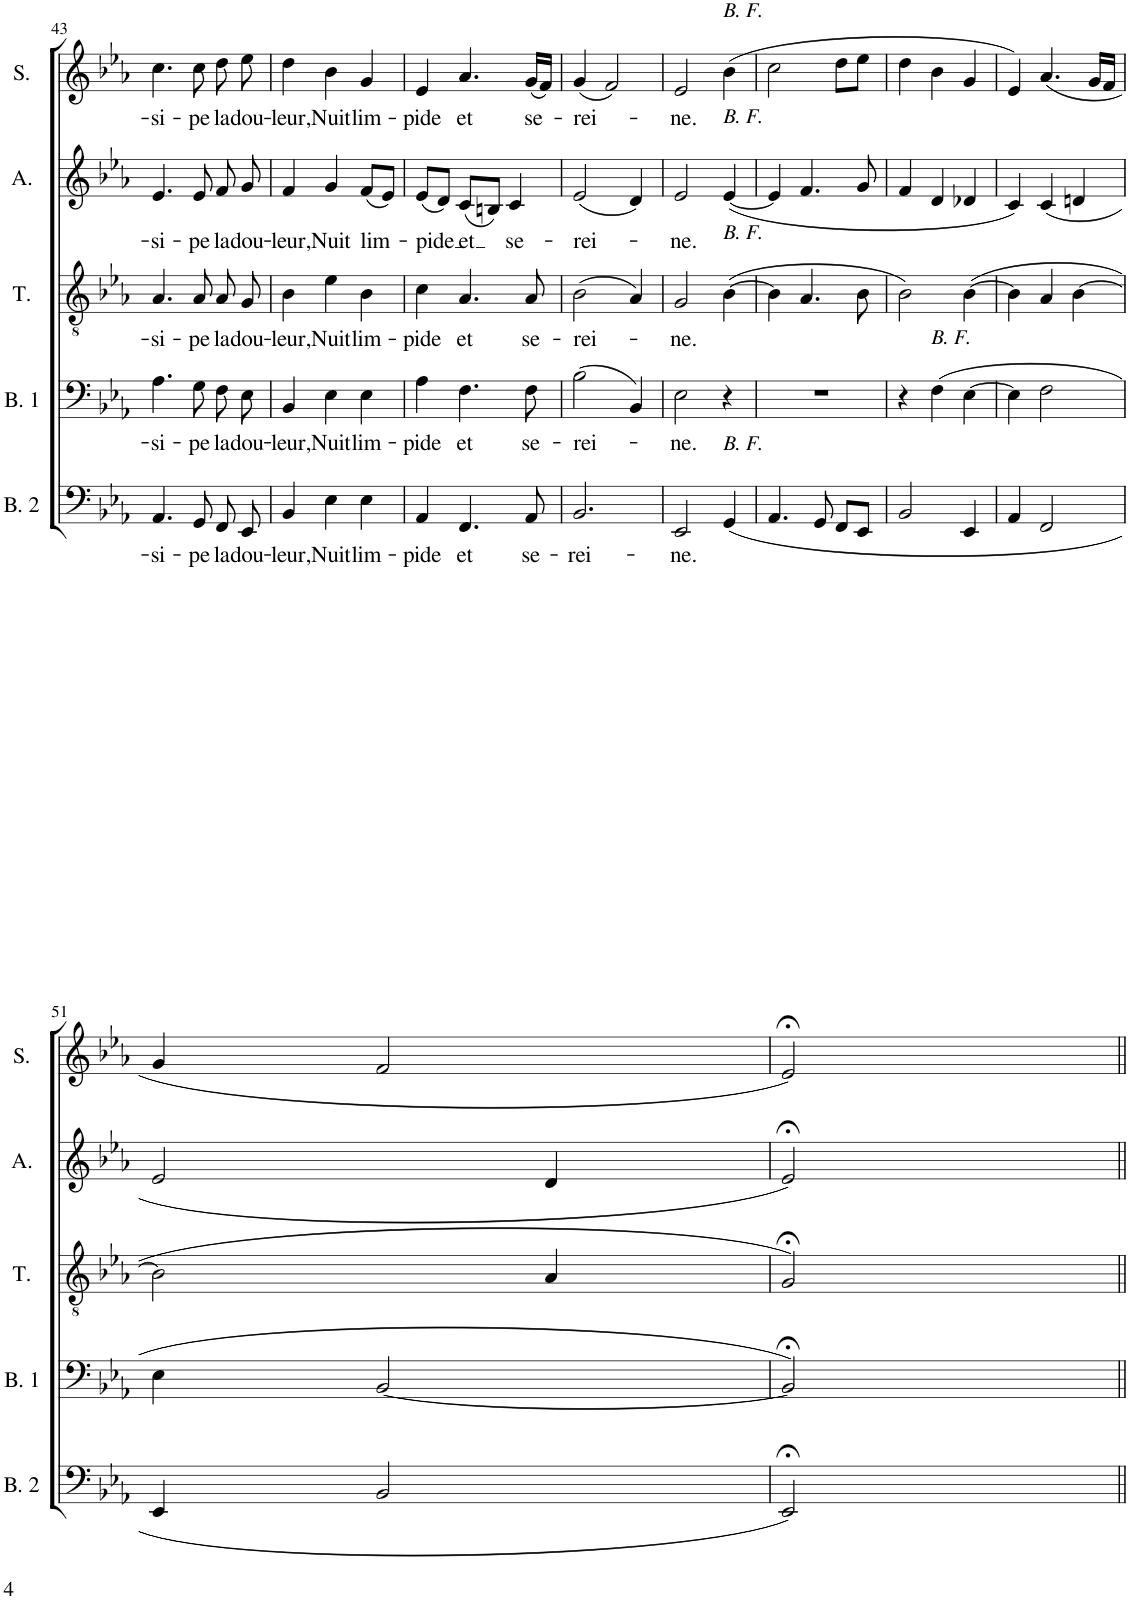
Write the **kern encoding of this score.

**kern	**text	**kern	**text	**kern	**text	**kern	**text	**kern	**text
*part5	*part5	*part4	*part4	*part3	*part3	*part2	*part2	*part1	*part1
*staff5	*staff5	*staff4	*staff4	*staff3	*staff3	*staff2	*staff2	*staff1	*staff1
*I"Basse 2	*	*I"Basse 1	*	*I"Ténor	*	*I"Alto	*	*I"Soprano	*
*I'B. 2	*	*I'B. 1	*	*I'T.	*	*I'A.	*	*I'S.	*
!!LO:PB:g=z
*clefF4	*	*clefF4	*	*clefGv2	*	*clefG2	*	*clefG2	*
*k[b-e-a-]	*	*k[b-e-a-]	*	*k[b-e-a-]	*	*k[b-e-a-]	*	*k[b-e-a-]	*
*M3/4	*	*M3/4	*	*M3/4	*	*M3/4	*	*M3/4	*
=43	=43	=43	=43	=43	=43	=43	=43	=43	=43
!	!LO:LY:b	!	!LO:LY:b	!	!LO:LY:b	!	!LO:LY:b	!	!LO:LY:b
4.AA-/	-si-	4.A-\	-si-	4.A-/	-si-	4.e-/	-si-	4.cc\	-si-
!	!LO:LY:b	!	!LO:LY:b	!	!LO:LY:b	!	!LO:LY:b	!	!LO:LY:b
8GG/	-pe	8G\	-pe	8A-/	-pe	8e-/	-pe	8cc\	-pe
!	!LO:LY:b	!	!LO:LY:b	!	!LO:LY:b	!	!LO:LY:b	!	!LO:LY:b
8FF/	la	8F\L	la	8A-/L	la	8f/	la	8dd\	la
!	!LO:LY:b	!	!LO:LY:b	!	!LO:LY:b	!	!LO:LY:b	!	!LO:LY:b
8EE-/	dou-	8E-\J	dou-	8G/J	dou-	8g/	dou-	8ee-\	dou-
=44	=44	=44	=44	=44	=44	=44	=44	=44	=44
!	!LO:LY:b	!	!LO:LY:b	!	!LO:LY:b	!	!LO:LY:b	!	!LO:LY:b
4BB-/	-leur,	4BB-/	-leur,	4B-\	-leur,	4f/	-leur,	4dd\	-leur,
!	!LO:LY:b	!	!LO:LY:b	!	!LO:LY:b	!	!LO:LY:b	!	!LO:LY:b
4E-\	Nuit	4E-\	Nuit	4e-\	Nuit	4g/	Nuit	4b-\	Nuit
!	!LO:LY:b	!	!LO:LY:b	!	!LO:LY:b	!	!LO:LY:b	!	!LO:LY:b
4E-\	lim-	4E-\	lim-	4B-\	lim-	(8f/L	lim-	4g/	lim-
.	.	.	.	.	.	8e-/J)	.	.	.
=45	=45	=45	=45	=45	=45	=45	=45	=45	=45
!	!LO:LY:b	!	!LO:LY:b	!	!LO:LY:b	!	!LO:LY:b	!	!LO:LY:b
4AA-/	-pide	4A-\	-pide	4c\	-pide	(8e-/L	-pide	4e-/	-pide
.	.	.	.	.	.	8d/J)	.	.	.
!	!LO:LY:b	!	!LO:LY:b	!	!LO:LY:b	!	!LO:LY:b	!	!LO:LY:b
4.FF/	et	4.F\	et	4.A-/	et	(8c/L	et	4.a-/	et
.	.	.	.	.	.	8Bn/J)	.	.	.
!	!	!	!	!	!	!	!LO:LY:b	!	!
.	.	.	.	.	.	4c/	se-	.	.
!	!LO:LY:b	!	!LO:LY:b	!	!LO:LY:b	!	!	!	!LO:LY:b
8AA-/	se-	8F\	se-	8A-/	se-	.	.	(16g/LL	se-
.	.	.	.	.	.	.	.	16f/JJ)	.
=46	=46	=46	=46	=46	=46	=46	=46	=46	=46
!	!LO:LY:b	!	!LO:LY:b	!	!LO:LY:b	!	!LO:LY:b	!	!LO:LY:b
2.BB-/	-rei-	(2B-\	-rei-	(2B-\	-rei-	(2e-/	-rei-	(4g/	-rei-
.	.	.	.	.	.	.	.	2f/)	.
.	.	4BB-/)	.	4A-/)	.	4d/)	.	.	.
=47	=47	=47	=47	=47	=47	=47	=47	=47	=47
!	!LO:LY:b	!	!LO:LY:b	!	!LO:LY:b	!	!LO:LY:b	!	!LO:LY:b
2EE-/	-ne.	2E-\	-ne.	2G/	-ne.	2e-/	-ne.	2e-/	-ne.
!	!	!	!	!	!	!	!	!LO:TX:a:i:t=B. F.	!
!	!	!	!	!	!	!LO:TX:a:i:t=B. F.	!	!	!
!	!	!	!	!LO:TX:a:i:t=B. F.	!	!	!	!	!
!LO:TX:a:i:t=B. F.	!	!	!	!	!	!	!	!	!
(4GG/	.	4r	.	([4B-\	.	([4e-/	.	(4b-\	.
=48	=48	=48	=48	=48	=48	=48	=48	=48	=48
4.AA-/	.	2.r	.	4B-\]	.	4e-/]	.	2cc\	.
.	.	.	.	4.A-/	.	4.f/	.	.	.
8GG/	.	.	.	.	.	.	.	.	.
8FF/L	.	.	.	.	.	.	.	8dd\L	.
8EE-/J	.	.	.	8B-\	.	8g/	.	8ee-\J	.
=49	=49	=49	=49	=49	=49	=49	=49	=49	=49
2BB-/	.	4r	.	2B-\)	.	4f/	.	4dd\	.
!	!	!LO:TX:a:i:t=B. F.	!	!	!	!	!	!	!
.	.	(4F\	.	.	.	4d/	.	4b-\	.
4EE-/	.	[4E-\	.	([4B-\	.	4d-X/	.	4g/	.
=50	=50	=50	=50	=50	=50	=50	=50	=50	=50
4AA-/	.	4E-\]	.	4B-\]	.	4c/)	.	4e-/)	.
2FF/	.	2F\	.	4A-/	.	(4c/	.	(4.a-/	.
.	.	.	.	[4B-\	.	4dn/	.	.	.
.	.	.	.	.	.	.	.	16g/LL	.
.	.	.	.	.	.	.	.	16f/JJ	.
!!LO:LB:g=z
=51	=51	=51	=51	=51	=51	=51	=51	=51	=51
4EE-/	.	4E-\	.	2B-\]	.	2e-/	.	4g/	.
2BB-/	.	[2BB-/	.	.	.	.	.	2f/	.
.	.	.	.	4A-/	.	4d/	.	.	.
=52	=52	=52	=52	=52	=52	=52	=52	=52	=52
2EE-;</)	.	2BB-;</])	.	2G;</)	.	2e-;</)	.	2e-;</)	.
=||	=||	=||	=||	=||	=||	=||	=||	=||	=||
*-	*-	*-	*-	*-	*-	*-	*-	*-	*-
